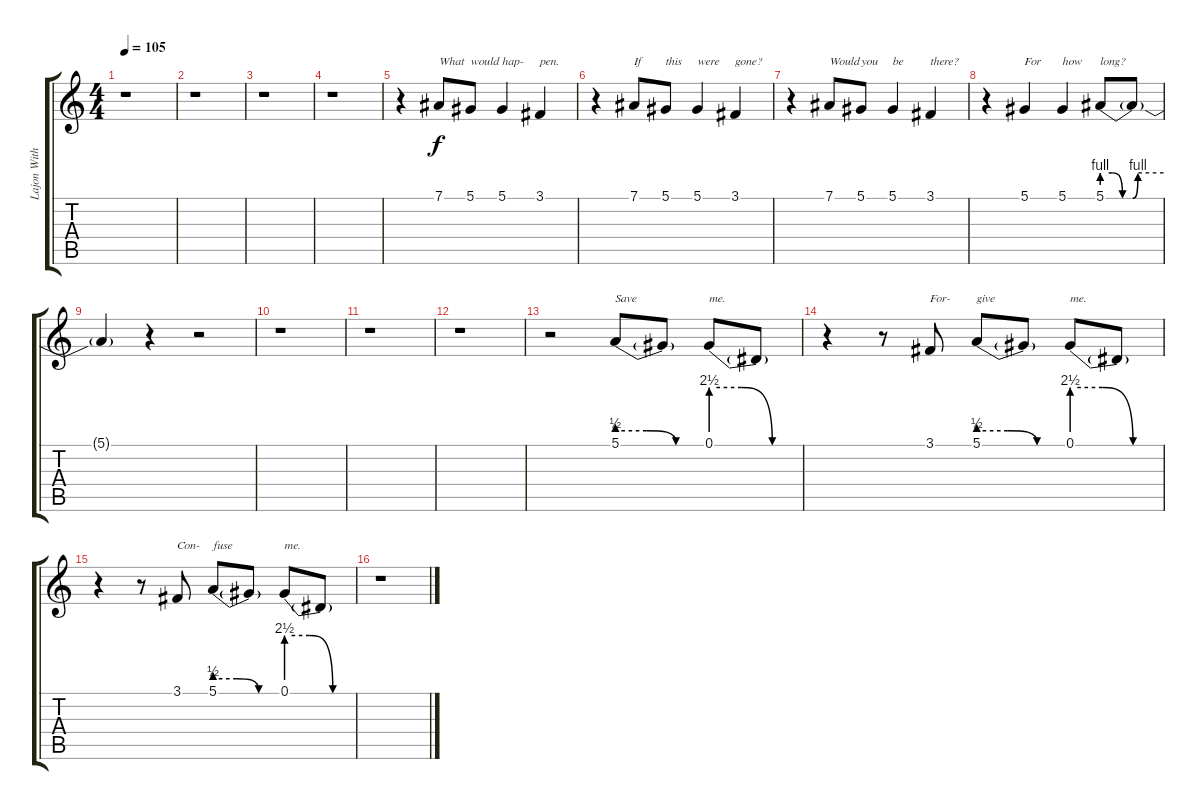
\track ("Lajon Witherspoon - Vocals" "Lajon With") {instrument lead2sawtooth}
\staff {score tabs}
\tuning (Eb4 Bb3 Gb3 Db3 Ab2 Eb2) {hide}
\ts (4 4)
\tempo 105
\clef g2
\ks c
r.1{dy f} |
r.1 |
r.1 |
r.1 |
r.4 7.1.8{txt "What"} 5.1.8{txt "would"} 5.1.4{txt "hap-"} 3.1.4{txt "pen."} |
r.4 7.1.8{txt "If"} 5.1.8{txt "this"} 5.1.4{txt "were"} 3.1.4{txt "gone?"} |
r.4 7.1.8{txt "Would"} 5.1.8{txt "you"} 5.1.4{txt "be"} 3.1.4{txt "there?"} |
r.4 5.1.4{txt "For"} 5.1.4{txt "how"} 5.1{be (custom 0 4 10 4 20 0 30 0 35 4 60 4)}.8{txt "long?"} 5.1{t}.8 |
5.1{t}.4 r.4 r.2 |
r.1 |
r.1 |
r.1 |
r.2 5.1{be (custom 0 2 20 2 40 0 60 0)}.8{txt "Save"} 5.1{t}.8 0.1{be (custom 0 10 20 10 40 0 60 0)}.8{txt "me."} 0.1{t}.8 |
r.4 r.8 3.1.8{txt "For-"} 5.1{be (custom 0 2 20 2 40 0 60 0)}.8{txt "give"} 5.1{t}.8 0.1{be (custom 0 10 20 10 40 0 60 0)}.8{txt "me."} 0.1{t}.8 |
r.4 r.8 3.1.8{txt "Con-"} 5.1{be (custom 0 2 20 2 40 0 60 0)}.8{txt "fuse"} 5.1{t}.8 0.1{be (custom 0 10 20 10 40 0 60 0)}.8{txt "me."} 0.1{t}.8 |
r.1
